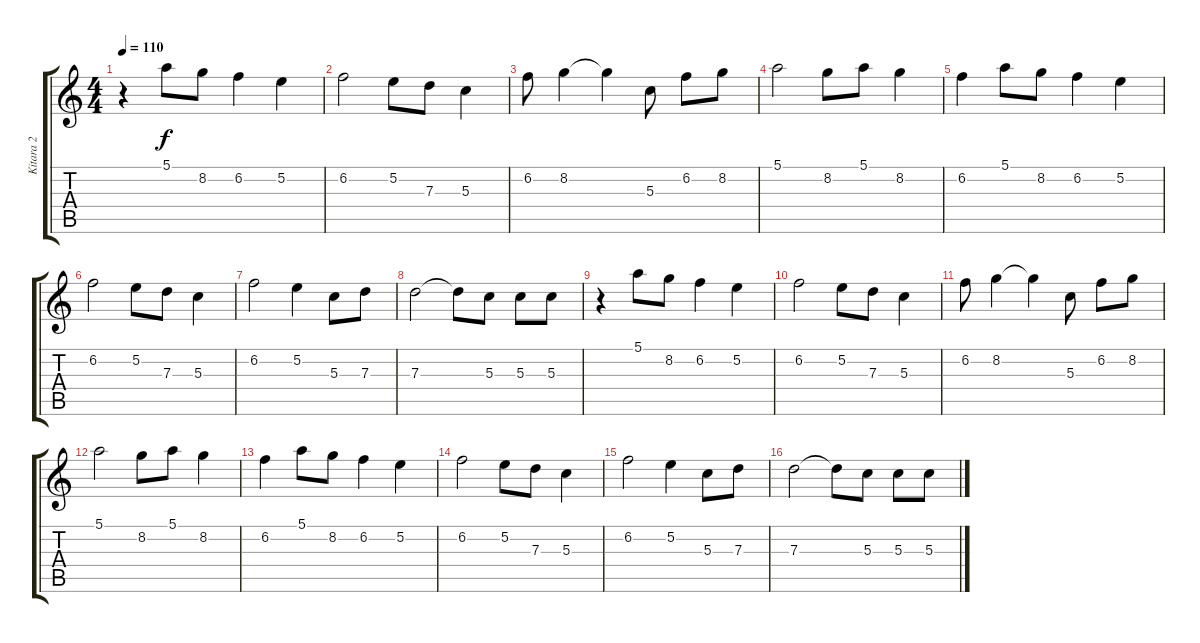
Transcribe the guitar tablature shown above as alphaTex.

\track ("Kitara 2" "Kitara 2") {instrument distortionguitar}
\staff {score tabs}
\tuning (E4 B3 G3 D3 A2 D2) {hide}
\ts (4 4)
\tempo 110
\clef g2
\ks c
r.4{dy f instrument distortionguitar} 5.1.8 8.2.8 6.2.4 5.2.4 |
6.2.2 5.2.8 7.3.8 5.3.4 |
6.2.8 8.2.4 8.2{t}.4 5.3.8 6.2.8 8.2.8 |
5.1.2 8.2.8 5.1.8 8.2.4 |
6.2.4 5.1.8 8.2.8 6.2.4 5.2.4 |
6.2.2 5.2.8 7.3.8 5.3.4 |
6.2.2 5.2.4 5.3.8 7.3.8 |
7.3.2 7.3{t}.8 5.3.8 5.3.8 5.3.8 |
r.4 5.1.8 8.2.8 6.2.4 5.2.4 |
6.2.2 5.2.8 7.3.8 5.3.4 |
6.2.8 8.2.4 8.2{t}.4 5.3.8 6.2.8 8.2.8 |
5.1.2 8.2.8 5.1.8 8.2.4 |
6.2.4 5.1.8 8.2.8 6.2.4 5.2.4 |
6.2.2 5.2.8 7.3.8 5.3.4 |
6.2.2 5.2.4 5.3.8 7.3.8 |
7.3.2 7.3{t}.8 5.3.8 5.3.8 5.3.8
